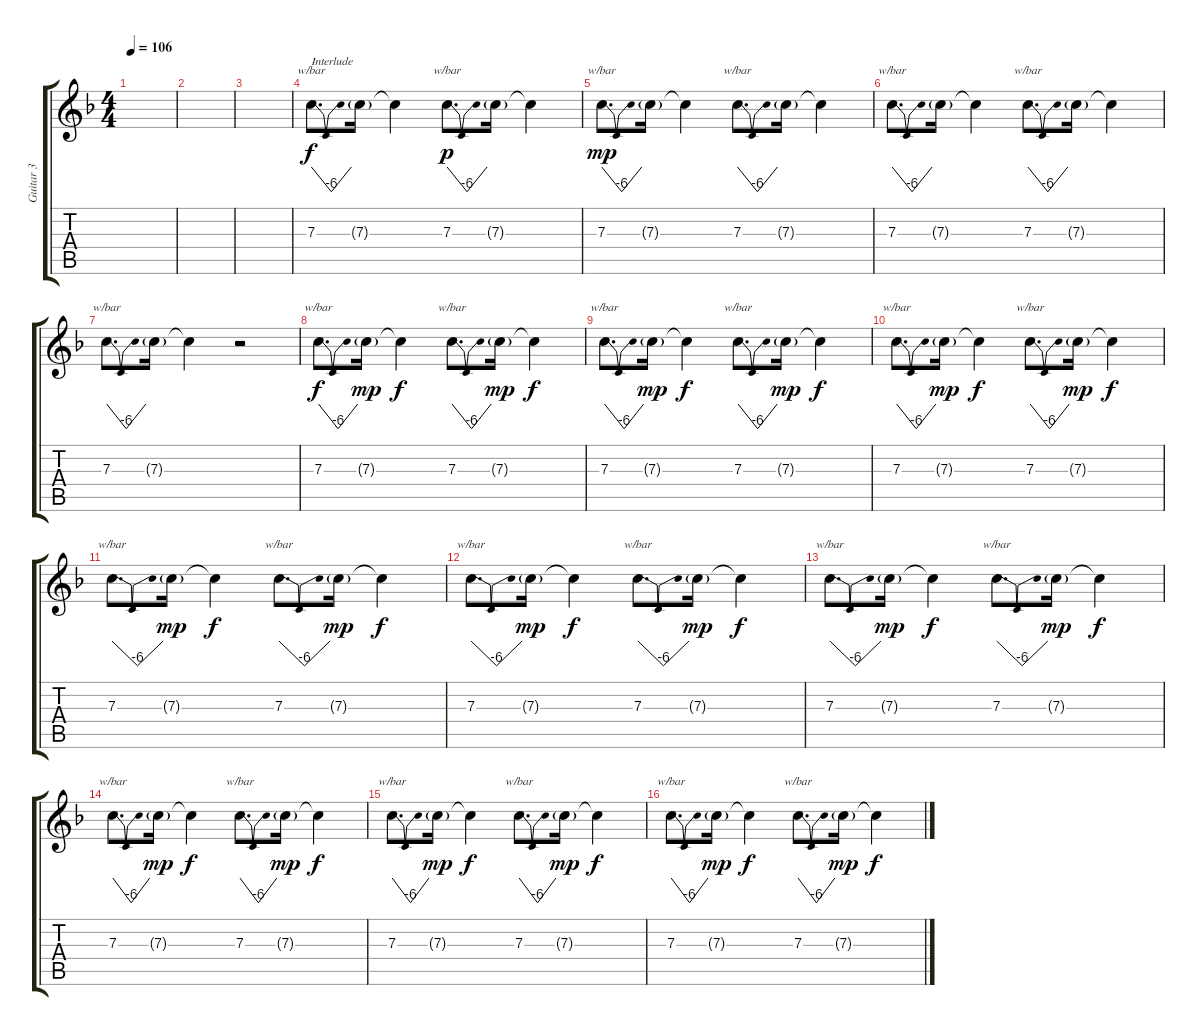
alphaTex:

\track ("Guitar 3" "Guitar 3") {instrument distortionguitar}
\staff {score tabs}
\tuning (D4 A3 F3 C3 G2 C2) {hide}
\ts (4 4)
\tempo 106
\clef g2
\ks f
|
|
|
7.3.8{d tbe (dip default 0 0 30 -24 60 0) txt "Interlude"} 7.3{g}.16 7.3{t}.4 7.3.8{d tbe (dip default 0 0 30 -24 60 0) dy p} 7.3{g}.16 7.3{t}.4 |
7.3.8{d tbe (dip default 0 0 30 -24 60 0) dy mp} 7.3{g}.16 7.3{t}.4 7.3.8{d tbe (dip default 0 0 30 -24 60 0)} 7.3{g}.16 7.3{t}.4 |
7.3.8{d tbe (dip default 0 0 30 -24 60 0)} 7.3{g}.16 7.3{t}.4 7.3.8{d tbe (dip default 0 0 30 -24 60 0)} 7.3{g}.16 7.3{t}.4 |
7.3.8{d tbe (dip default 0 0 30 -24 60 0)} 7.3{g}.16 7.3{t}.4 r.2 |
7.3.8{d tbe (dip default 0 0 30 -24 60 0) dy f} 7.3{g}.16{dy mp} 7.3{t}.4{dy f} 7.3.8{d tbe (dip default 0 0 30 -24 60 0)} 7.3{g}.16{dy mp} 7.3{t}.4{dy f} |
7.3.8{d tbe (dip default 0 0 30 -24 60 0)} 7.3{g}.16{dy mp} 7.3{t}.4{dy f} 7.3.8{d tbe (dip default 0 0 30 -24 60 0)} 7.3{g}.16{dy mp} 7.3{t}.4{dy f} |
7.3.8{d tbe (dip default 0 0 30 -24 60 0)} 7.3{g}.16{dy mp} 7.3{t}.4{dy f} 7.3.8{d tbe (dip default 0 0 30 -24 60 0)} 7.3{g}.16{dy mp} 7.3{t}.4{dy f} |
7.3.8{d tbe (dip default 0 0 30 -24 60 0)} 7.3{g}.16{dy mp} 7.3{t}.4{dy f} 7.3.8{d tbe (dip default 0 0 30 -24 60 0)} 7.3{g}.16{dy mp} 7.3{t}.4{dy f} |
7.3.8{d tbe (dip default 0 0 30 -24 60 0)} 7.3{g}.16{dy mp} 7.3{t}.4{dy f} 7.3.8{d tbe (dip default 0 0 30 -24 60 0)} 7.3{g}.16{dy mp} 7.3{t}.4{dy f} |
7.3.8{d tbe (dip default 0 0 30 -24 60 0)} 7.3{g}.16{dy mp} 7.3{t}.4{dy f} 7.3.8{d tbe (dip default 0 0 30 -24 60 0)} 7.3{g}.16{dy mp} 7.3{t}.4{dy f} |
7.3.8{d tbe (dip default 0 0 30 -24 60 0)} 7.3{g}.16{dy mp} 7.3{t}.4{dy f} 7.3.8{d tbe (dip default 0 0 30 -24 60 0)} 7.3{g}.16{dy mp} 7.3{t}.4{dy f} |
7.3.8{d tbe (dip default 0 0 30 -24 60 0)} 7.3{g}.16{dy mp} 7.3{t}.4{dy f} 7.3.8{d tbe (dip default 0 0 30 -24 60 0)} 7.3{g}.16{dy mp} 7.3{t}.4{dy f} |
7.3.8{d tbe (dip default 0 0 30 -24 60 0)} 7.3{g}.16{dy mp} 7.3{t}.4{dy f} 7.3.8{d tbe (dip default 0 0 30 -24 60 0)} 7.3{g}.16{dy mp} 7.3{t}.4{dy f}
